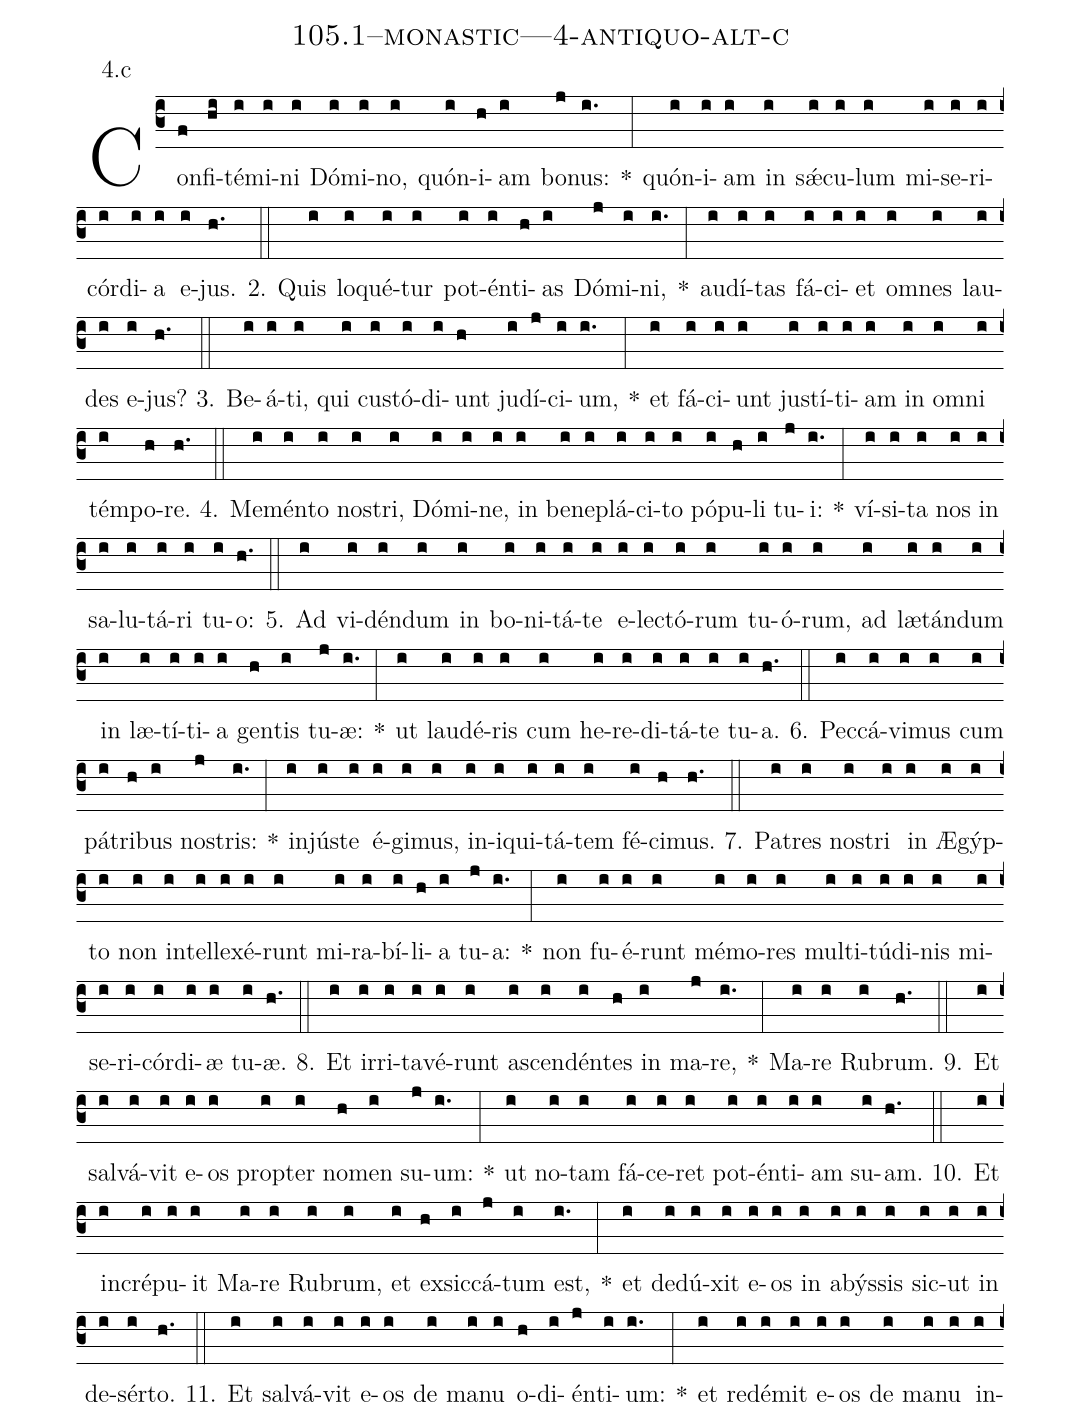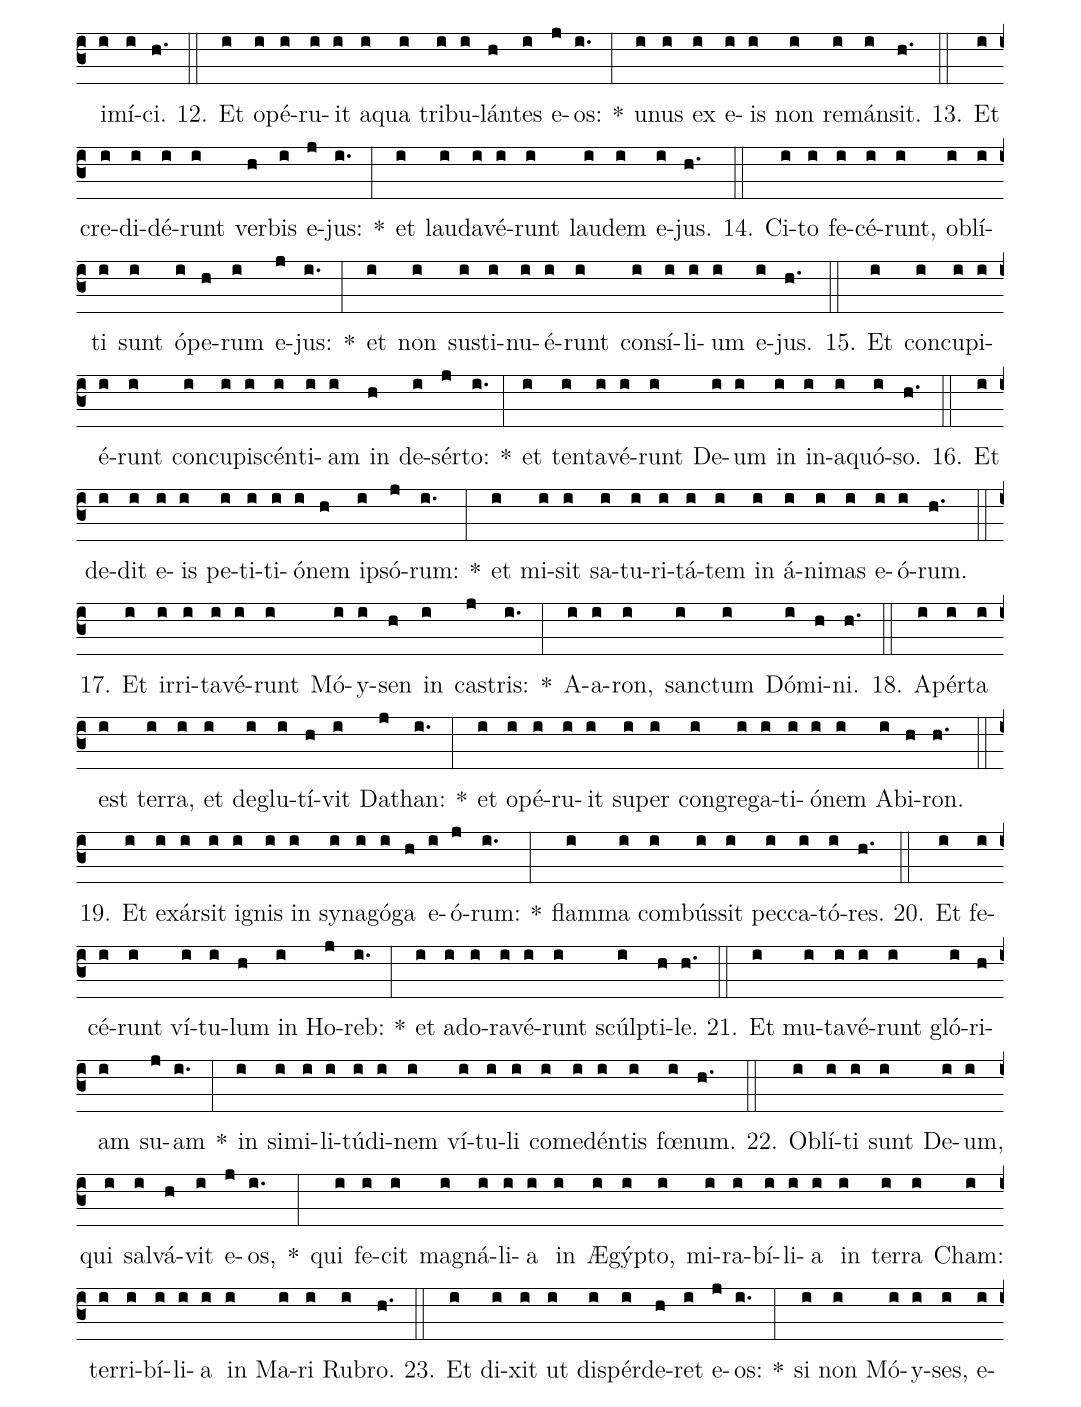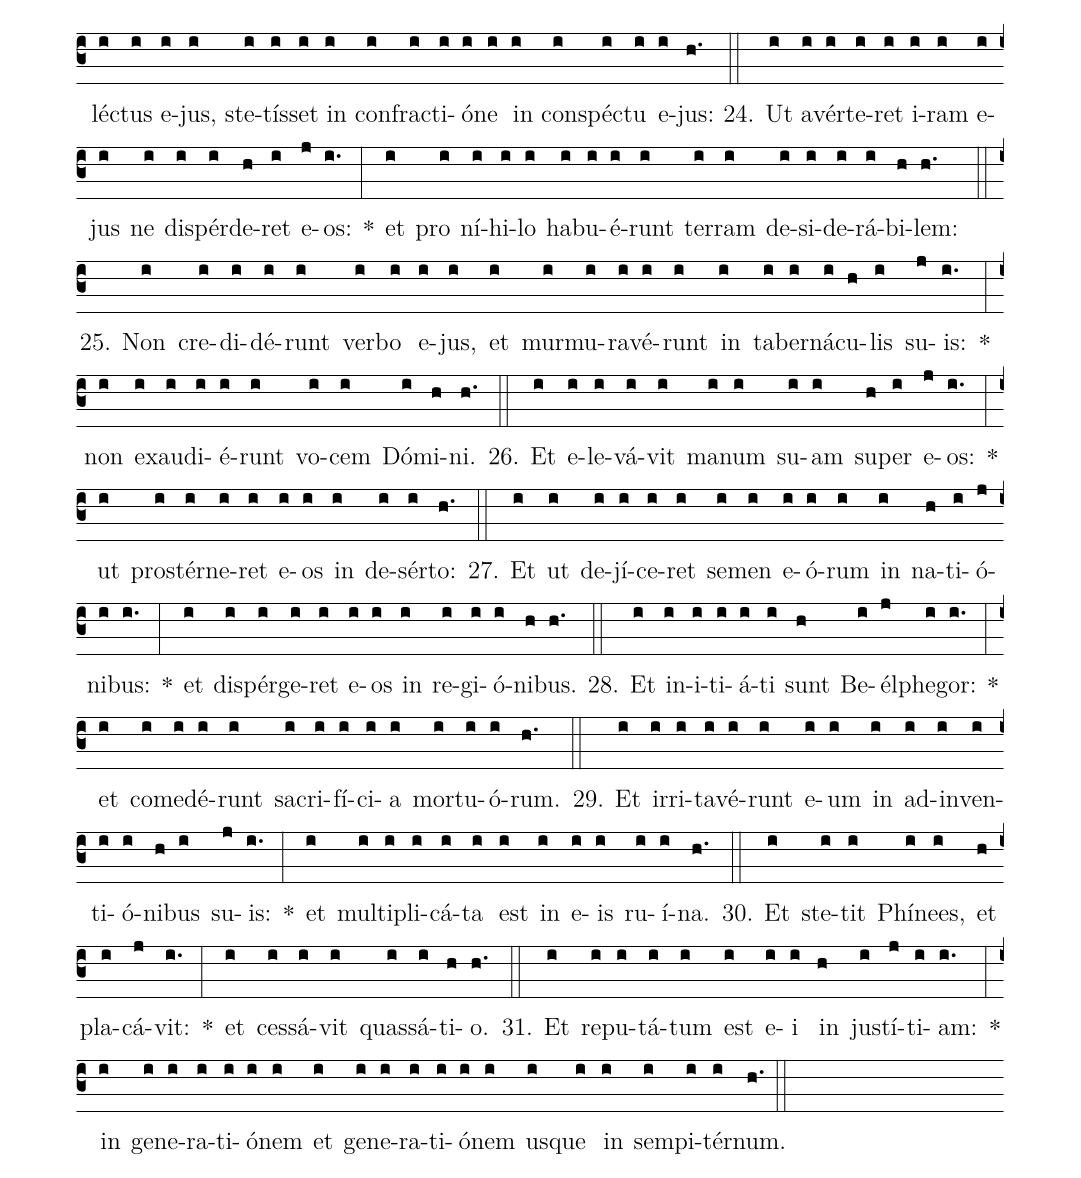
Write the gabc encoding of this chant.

name: 105.1--monastic---4-antiquo-alt-c;
annotation: 4.c;
%%
(c3)Con(f)fi(hi)té(i)mi(i)ni(i) Dó(i)mi(i)no,(i) quón(i)i(h)am(i) bo(j)nus:(i.) *(:) quón(i)i(i)am(i) in(i) sǽ(i)cu(i)lum(i) mi(i)se(i)ri(i)cór(i)di(i)a(i) e(i)jus.(h.) (::)
2. Quis(i) lo(i)qué(i)tur(i) pot(i)én(i)ti(h)as(i) Dó(j)mi(i)ni,(i.) *(:) au(i)dí(i)tas(i) fá(i)ci(i)et(i) om(i)nes(i) lau(i)des(i) e(i)jus?(h.) (::)
3. Be(i)á(i)ti,(i) qui(i) cus(i)tó(i)di(i)unt(h) ju(i)dí(j)ci(i)um,(i.) *(:) et(i) fá(i)ci(i)unt(i) jus(i)tí(i)ti(i)am(i) in(i) om(i)ni(i) tém(i)po(h)re.(h.) (::)
4. Me(i)mén(i)to(i) nos(i)tri,(i) Dó(i)mi(i)ne,(i) in(i) be(i)ne(i)plá(i)ci(i)to(i) pó(i)pu(h)li(i) tu(j)i:(i.) *(:) ví(i)si(i)ta(i) nos(i) in(i) sa(i)lu(i)tá(i)ri(i) tu(i)o:(h.) (::)
5. Ad(i) vi(i)dén(i)dum(i) in(i) bo(i)ni(i)tá(i)te(i) e(i)lec(i)tó(i)rum(i) tu(i)ó(i)rum,(i) ad(i) læ(i)tán(i)dum(i) in(i) læ(i)tí(i)ti(i)a(i) gen(h)tis(i) tu(j)æ:(i.) *(:) ut(i) lau(i)dé(i)ris(i) cum(i) he(i)re(i)di(i)tá(i)te(i) tu(i)a.(h.) (::)
6. Pec(i)cá(i)vi(i)mus(i) cum(i) pá(i)tri(h)bus(i) nos(j)tris:(i.) *(:) in(i)jús(i)te(i) é(i)gi(i)mus,(i) in(i)i(i)qui(i)tá(i)tem(i) fé(i)ci(h)mus.(h.) (::)
7. Pa(i)tres(i) nos(i)tri(i) in(i) Æ(i)gýp(i)to(i) non(i) in(i)tel(i)le(i)xé(i)runt(i) mi(i)ra(i)bí(i)li(h)a(i) tu(j)a:(i.) *(:) non(i) fu(i)é(i)runt(i) mé(i)mo(i)res(i) mul(i)ti(i)tú(i)di(i)nis(i) mi(i)se(i)ri(i)cór(i)di(i)æ(i) tu(i)æ.(h.) (::)
8. Et(i) ir(i)ri(i)ta(i)vé(i)runt(i) a(i)scen(i)dén(i)tes(h) in(i) ma(j)re,(i.) *(:) Ma(i)re(i) Ru(i)brum.(h.) (::)
9. Et(i) sal(i)vá(i)vit(i) e(i)os(i) prop(i)ter(i) no(h)men(i) su(j)um:(i.) *(:) ut(i) no(i)tam(i) fá(i)ce(i)ret(i) pot(i)én(i)ti(i)am(i) su(i)am.(h.) (::)
10. Et(i) in(i)cré(i)pu(i)it(i) Ma(i)re(i) Ru(i)brum,(i) et(i) ex(h)sic(i)cá(j)tum(i) est,(i.) *(:) et(i) de(i)dú(i)xit(i) e(i)os(i) in(i) a(i)býs(i)sis(i) sic(i)ut(i) in(i) de(i)sér(i)to.(h.) (::)
11. Et(i) sal(i)vá(i)vit(i) e(i)os(i) de(i) ma(i)nu(i) o(h)di(i)én(j)ti(i)um:(i.) *(:) et(i) red(i)é(i)mit(i) e(i)os(i) de(i) ma(i)nu(i) in(i)i(i)mí(i)ci.(h.) (::)
12. Et(i) o(i)pé(i)ru(i)it(i) a(i)qua(i) tri(i)bu(i)lán(h)tes(i) e(j)os:(i.) *(:) u(i)nus(i) ex(i) e(i)is(i) non(i) re(i)mán(i)sit.(h.) (::)
13. Et(i) cre(i)di(i)dé(i)runt(i) ver(h)bis(i) e(j)jus:(i.) *(:) et(i) lau(i)da(i)vé(i)runt(i) lau(i)dem(i) e(i)jus.(h.) (::)
14. Ci(i)to(i) fe(i)cé(i)runt,(i) ob(i)lí(i)ti(i) sunt(i) ó(i)pe(h)rum(i) e(j)jus:(i.) *(:) et(i) non(i) sus(i)ti(i)nu(i)é(i)runt(i) con(i)sí(i)li(i)um(i) e(i)jus.(h.) (::)
15. Et(i) con(i)cu(i)pi(i)é(i)runt(i) con(i)cu(i)pi(i)scén(i)ti(i)am(i) in(h) de(i)sér(j)to:(i.) *(:) et(i) ten(i)ta(i)vé(i)runt(i) De(i)um(i) in(i) in(i)a(i)quó(i)so.(h.) (::)
16. Et(i) de(i)dit(i) e(i)is(i) pe(i)ti(i)ti(i)ó(i)nem(h) ip(i)só(j)rum:(i.) *(:) et(i) mi(i)sit(i) sa(i)tu(i)ri(i)tá(i)tem(i) in(i) á(i)ni(i)mas(i) e(i)ó(i)rum.(h.) (::)
17. Et(i) ir(i)ri(i)ta(i)vé(i)runt(i) Mó(i)y(i)sen(h) in(i) cas(j)tris:(i.) *(:) A(i)a(i)ron,(i) sanc(i)tum(i) Dó(i)mi(h)ni.(h.) (::)
18. A(i)pér(i)ta(i) est(i) ter(i)ra,(i) et(i) de(i)glu(i)tí(h)vit(i) Da(j)than:(i.) *(:) et(i) o(i)pé(i)ru(i)it(i) su(i)per(i) con(i)gre(i)ga(i)ti(i)ó(i)nem(i) Ab(i)i(h)ron.(h.) (::)
19. Et(i) ex(i)ár(i)sit(i) i(i)gnis(i) in(i) sy(i)na(i)gó(i)ga(h) e(i)ó(j)rum:(i.) *(:) flam(i)ma(i) com(i)bús(i)sit(i) pec(i)ca(i)tó(i)res.(h.) (::)
20. Et(i) fe(i)cé(i)runt(i) ví(i)tu(i)lum(h) in(i) Ho(j)reb:(i.) *(:) et(i) ad(i)o(i)ra(i)vé(i)runt(i) scúlp(i)ti(h)le.(h.) (::)
21. Et(i) mu(i)ta(i)vé(i)runt(i) gló(i)ri(h)am(i) su(j)am(i.) *(:) in(i) si(i)mi(i)li(i)tú(i)di(i)nem(i) ví(i)tu(i)li(i) com(i)e(i)dén(i)tis(i) fœ(i)num.(h.) (::)
22. Ob(i)lí(i)ti(i) sunt(i) De(i)um,(i) qui(i) sal(i)vá(h)vit(i) e(j)os,(i.) *(:) qui(i) fe(i)cit(i) ma(i)gná(i)li(i)a(i) in(i) Æ(i)gýp(i)to,(i) mi(i)ra(i)bí(i)li(i)a(i) in(i) ter(i)ra(i) Cham:(i) ter(i)ri(i)bí(i)li(i)a(i) in(i) Ma(i)ri(i) Ru(i)bro.(h.) (::)
23. Et(i) di(i)xit(i) ut(i) dis(i)pér(i)de(h)ret(i) e(j)os:(i.) *(:) si(i) non(i) Mó(i)y(i)ses,(i) e(i)léc(i)tus(i) e(i)jus,(i) ste(i)tís(i)set(i) in(i) con(i)frac(i)ti(i)ó(i)ne(i) in(i) con(i)spéc(i)tu(i) e(i)jus:(h.) (::)
24. Ut(i) a(i)vér(i)te(i)ret(i) i(i)ram(i) e(i)jus(i) ne(i) dis(i)pér(i)de(h)ret(i) e(j)os:(i.) *(:) et(i) pro(i) ní(i)hi(i)lo(i) ha(i)bu(i)é(i)runt(i) ter(i)ram(i) de(i)si(i)de(i)rá(i)bi(h)lem:(h.) (::)
25. Non(i) cre(i)di(i)dé(i)runt(i) ver(i)bo(i) e(i)jus,(i) et(i) mur(i)mu(i)ra(i)vé(i)runt(i) in(i) ta(i)ber(i)ná(i)cu(h)lis(i) su(j)is:(i.) *(:) non(i) ex(i)au(i)di(i)é(i)runt(i) vo(i)cem(i) Dó(i)mi(h)ni.(h.) (::)
26. Et(i) e(i)le(i)vá(i)vit(i) ma(i)num(i) su(i)am(i) su(h)per(i) e(j)os:(i.) *(:) ut(i) pro(i)stér(i)ne(i)ret(i) e(i)os(i) in(i) de(i)sér(i)to:(h.) (::)
27. Et(i) ut(i) de(i)jí(i)ce(i)ret(i) se(i)men(i) e(i)ó(i)rum(i) in(i) na(h)ti(i)ó(j)ni(i)bus:(i.) *(:) et(i) di(i)spér(i)ge(i)ret(i) e(i)os(i) in(i) re(i)gi(i)ó(i)ni(h)bus.(h.) (::)
28. Et(i) in(i)i(i)ti(i)á(i)ti(i) sunt(h) Be(i)él(j)phe(i)gor:(i.) *(:) et(i) com(i)e(i)dé(i)runt(i) sa(i)cri(i)fí(i)ci(i)a(i) mor(i)tu(i)ó(i)rum.(h.) (::)
29. Et(i) ir(i)ri(i)ta(i)vé(i)runt(i) e(i)um(i) in(i) ad(i)in(i)ven(i)ti(i)ó(i)ni(h)bus(i) su(j)is:(i.) *(:) et(i) mul(i)ti(i)pli(i)cá(i)ta(i) est(i) in(i) e(i)is(i) ru(i)í(i)na.(h.) (::)
30. Et(i) ste(i)tit(i) Phí(i)nees,(i) et(h) pla(i)cá(j)vit:(i.) *(:) et(i) ces(i)sá(i)vit(i) quas(i)sá(i)ti(h)o.(h.) (::)
31. Et(i) re(i)pu(i)tá(i)tum(i) est(i) e(i)i(i) in(h) jus(i)tí(j)ti(i)am:(i.) *(:) in(i) ge(i)ne(i)ra(i)ti(i)ó(i)nem(i) et(i) ge(i)ne(i)ra(i)ti(i)ó(i)nem(i) us(i)que(i) in(i) sem(i)pi(i)tér(i)num.(h.) (::)
